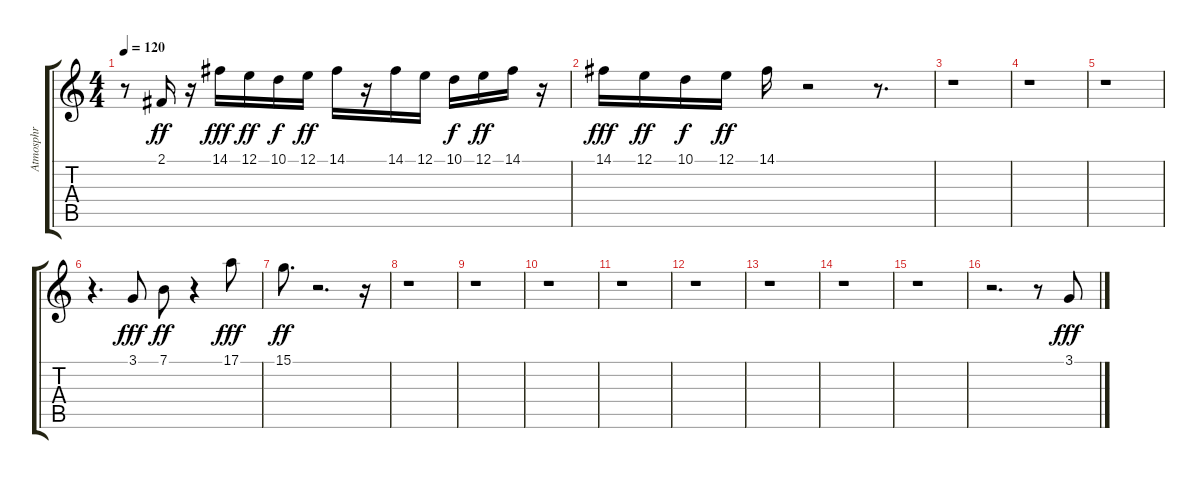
\track ("Atmosphr" "Atmosphr") {instrument fx4atmosphere}
\staff {score tabs}
\tuning (E4 B3 G3 D3 A2 E2) {hide}
\ts (4 4)
\tempo 120
\clef g2
\ks c
r.8{dy ff} 2.1.16 r.16 14.1.16{dy fff} 12.1.16{dy ff} 10.1.16{dy f} 12.1.16{dy ff} 14.1.16 r.16 14.1.16 12.1.16 10.1.16{dy f} 12.1.16{dy ff} 14.1.16 r.16 |
14.1.16{dy fff} 12.1.16{dy ff} 10.1.16{dy f} 12.1.16{dy ff} 14.1.16 r.2 r.8{d} |
r.1 |
r.1 |
r.1 |
r.4{d} 3.1.8{dy fff} 7.1.8{dy ff} r.4 17.1.8{dy fff} |
15.1.8{d dy ff} r.2{d} r.16 |
r.1 |
r.1 |
r.1 |
r.1 |
r.1 |
r.1 |
r.1 |
r.1 |
r.2{d} r.8 3.1.8{dy fff}
